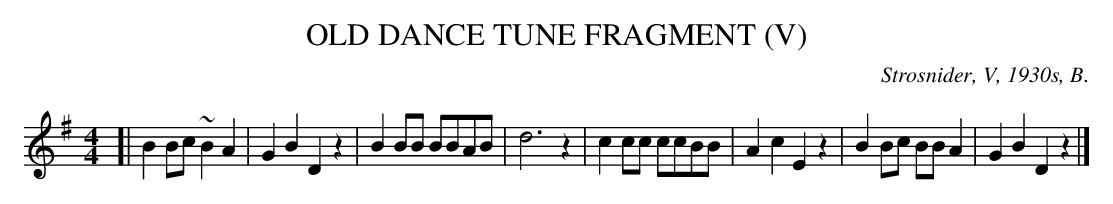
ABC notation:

X:1
T: OLD DANCE TUNE FRAGMENT (V)
O: Strosnider, V, 1930s, B.
M: 4/4
L: 1/8
K: G
[|\
B2Bc ~B2A2 | G2B2 D2z2 | B2BB BBAB | d6 z2 | c2cc ccBB |\
A2c2 E2z2 | B2Bc BBA2 | G2B2 D2z2 |]
